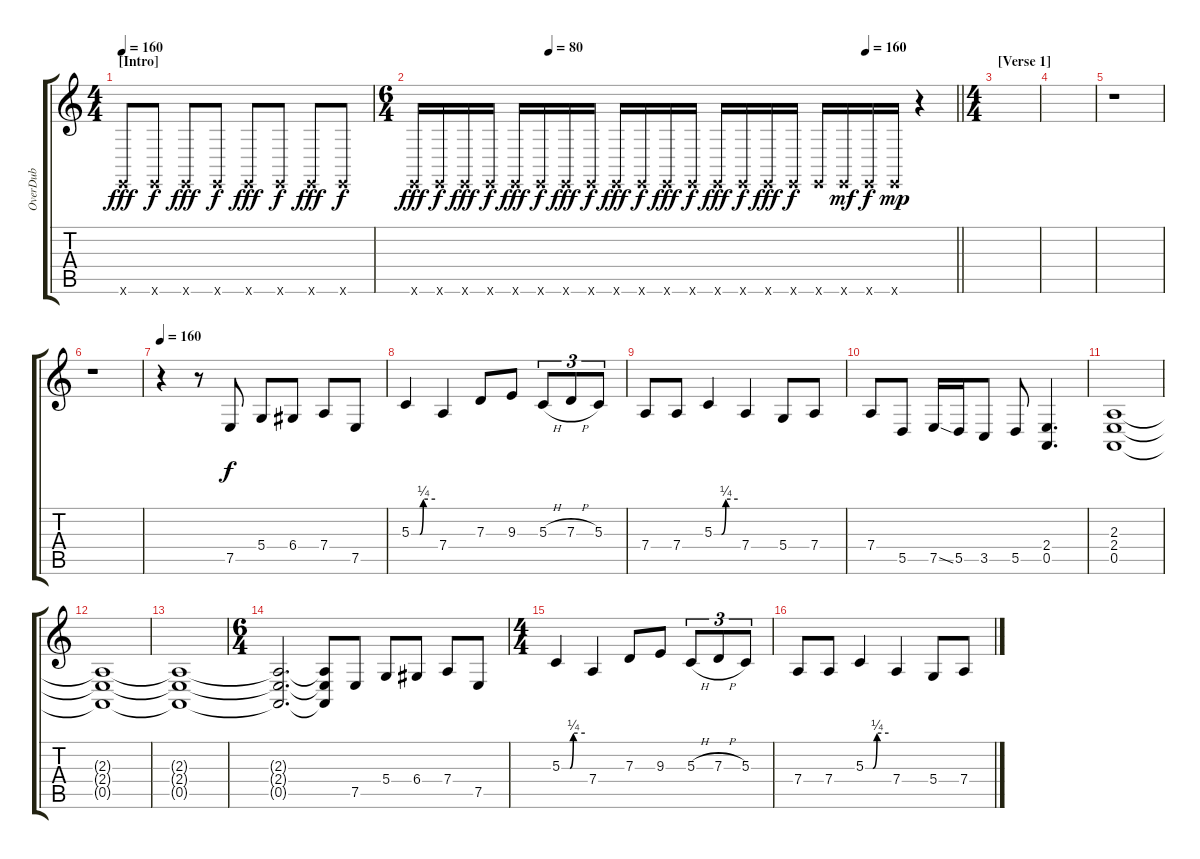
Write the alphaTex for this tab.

\track ("OverDub" "OverDub") {instrument lead1square}
\staff {score tabs}
\tuning (E4 B3 G3 D3 A2 E2) {hide}
\ts (4 4)
\section ("" "[Intro]")
\tempo 160
\tempo 109
\tempo 160
\clef g2
\ks c
0.6{x}.8{dy fff volume 4 instrument overdrivenguitar} 0.6{x}.8{dy f volume 14} 0.6{x}.8{dy fff} 0.6{x}.8{dy f} 0.6{x}.8{dy fff} 0.6{x}.8{dy f} 0.6{x}.8{dy fff} 0.6{x}.8{dy f} |
\ts (6 4)
\tempo (80 0.25)
\tempo (160 0.8333333333333334)
\barLineRight lightlight
0.6{x}.16{dy fff} 0.6{x}.16{dy f} 0.6{x}.16{dy fff} 0.6{x}.16{dy f} 0.6{x}.16{dy fff} 0.6{x}.16{dy f} 0.6{x}.16{dy fff volume 3} 0.6{x}.16{dy f} 0.6{x}.16{dy fff} 0.6{x}.16{dy f} 0.6{x}.16{dy fff} 0.6{x}.16{dy f} 0.6{x}.16{dy fff} 0.6{x}.16{dy f} 0.6{x}.16{dy fff} 0.6{x}.16{dy f} 0.6{x}.16 0.6{x}.16{dy mf} 0.6{x}.16{dy f} 0.6{x}.16{dy mp} r.4 |
\ts (4 4)
\section ("" "[Verse 1]")
|
|
r.1 |
r.1 |
\tempo 160
r.4{volume 11 instrument lead1square} r.8 7.5.8{dy f} 5.4.8 6.4.8 7.4.8 7.5.8 |
5.3{be (custom 0 0 10 0 21 0 30 1 60 1)}.4 7.4.4 7.3.8 9.3.8 5.3{h}.8{tu (3 2)} 7.3{h}.8{tu (3 2)} 5.3.8{tu (3 2)} |
7.4.8 7.4.8 5.3{be (custom 0 0 19 0 30 1 60 1)}.4 7.4.4 5.4.8 7.4.8 |
7.4.8 5.5.8 7.5{ss}.16 5.5.16 3.5.8 5.5.8 (2.4 0.5).4{d} |
(2.3 2.4 0.5).1 |
(2.3{t} 2.4{t} 0.5{t}).1 |
(2.3{t} 2.4{t} 0.5{t}).1 |
\ts (6 4)
(2.3{t} 2.4{t} 0.5{t}).2{d} (2.3{t} 2.4{t} 0.5{t}).8 7.5.8{volume 11 instrument lead1square} 5.4.8 6.4.8 7.4.8 7.5.8 |
\ts (4 4)
5.3{be (custom 0 0 10 0 21 0 30 1 60 1)}.4 7.4.4 7.3.8 9.3.8 5.3{h}.8{tu (3 2)} 7.3{h}.8{tu (3 2)} 5.3.8{tu (3 2)} |
7.4.8 7.4.8 5.3{be (custom 0 0 19 0 30 1 60 1)}.4 7.4.4 5.4.8 7.4.8
